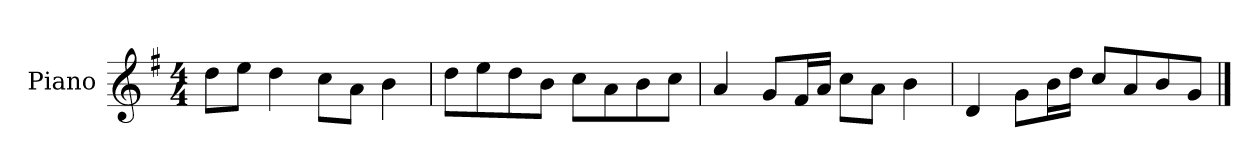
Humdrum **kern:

**kern
*part1
*staff1
*I"Piano
*I'P-no
*clefG2
*k[f#]
*M4/4
*MM90
=1
8dd\L
8ee\J
4dd\
8cc\L
8a\J
4b\
=2
8dd\L
8ee\
8dd\
8b\J
8cc\L
8a\
8b\
8cc\J
=3
4a/
8g/L
16f#/L
16a/JJ
8cc\L
8a\J
4b\
=4
4d/
8g\L
16b\L
16dd\JJ
8cc/L
8a/
8b/
8g/J
==
*-
